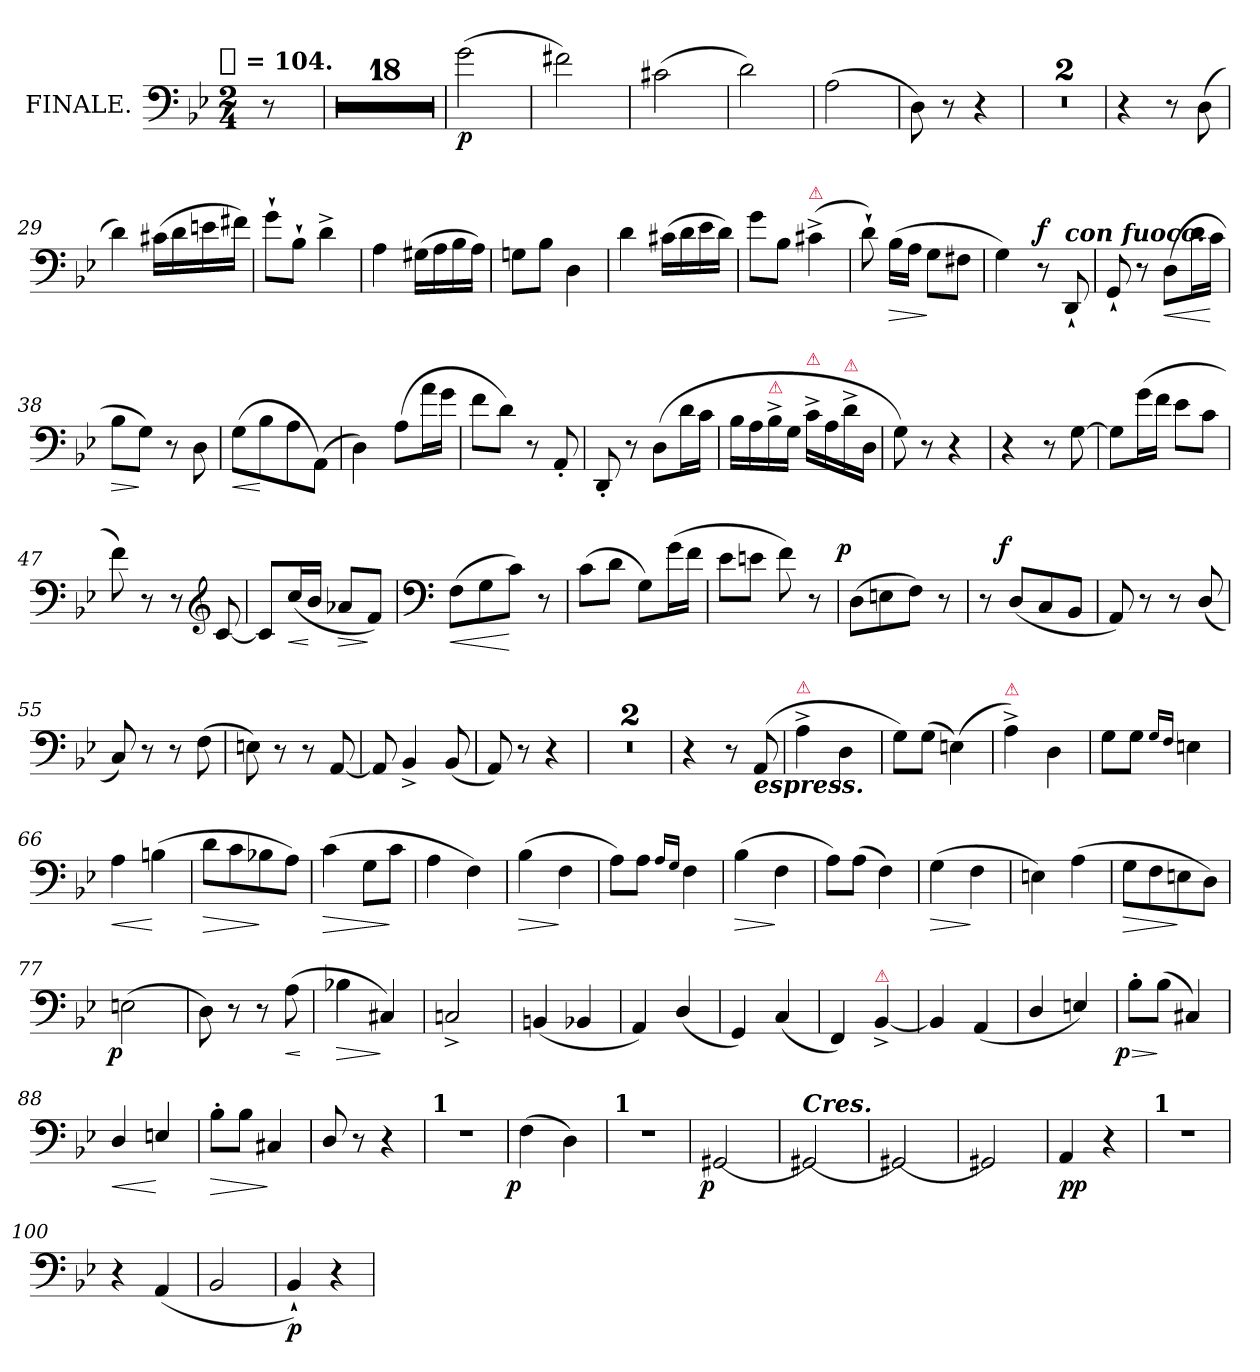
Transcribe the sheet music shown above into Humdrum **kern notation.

**kern	**dynam
*part1	*part1
*staff1	*staff1
*I"FINALE.	*
*clefF4	*
*k[b-e-]	*
!!LO:TX:omd:t=[quarter] = 104.
*M2/4	*
*MM104	*
=1	=1
8r	.
=2	=2
2r	.
=3	=3
2r	.
=4	=4
2r	.
=5	=5
2r	.
=6	=6
2r	.
=7	=7
2r	.
=8	=8
2r	.
=9	=9
2r	.
=10	=10
2r	.
=11	=11
2r	.
=12	=12
2r	.
=13	=13
2r	.
=14	=14
2r	.
=15	=15
2r	.
=16	=16
2r	.
=17	=17
2r	.
=18	=18
2r	.
=19	=19
2r	.
=20	=20
(>2g	p
=21	=21
2f#X)	.
=22	=22
(>2c#X	.
=23	=23
2d)	.
=24	=24
(>2A	.
=25	=25
8D)	.
8r	.
4r	.
=26	=26
2rF	.
=27	=27
2rF	.
=28	=28
4r	.
8r	.
(>8D	.
=29	=29
4d)	.
(>16c#XLL	.
16d	.
16en	.
16f#XJJ)	.
=30	=30
8g`>L	.
8B-`>J	.
4d^<	.
=31	=31
4A\	.
(>16G#XLL	.
16A	.
16B-	.
16AJJ)	.
=32	=32
8GnL	.
8B-J	.
4D	.
=33	=33
4d	.
(>16c#XLL	.
16d	.
16e-	.
16dJJ)	.
=34	=34
8gL	.
8B-J	.
!LO:TX:a:color=crimson:t=⚠	!
(>4c#X^<	.
=35	=35
8d`>)	.
!	!LO:HP:b
(>16B-LL	>
16AJJ	.
8GL	]
8F#XJ	.
=36	=36
4G)	.
!	!LO:DY:a
8r	f
!LO:TX:a:Bi:t=con fuoco.	!
8DD`<	.
=37	=37
8GG`<	.
8r	.
!	!LO:HP:b
(>8DL	<
16dL	.
16cJJ	[
=38	=38
!	!LO:HP:b
8B-\L	>
8GJ)	]
8r	.
8D	.
=39	=39
!	!LO:HP:b
(>8GL	<
8B-	[
8A	.
(>8AAJ)	.
=40	=40
4D\)	.
(>8AL	.
16aL	.
16gJJ	.
=41	=41
8fL	.
8dJ)	.
8r	.
8AA'<	.
=42	=42
8DD'<	.
8r	.
(>8DL	.
16dL	.
16cJJ	.
=43	=43
16B-LL	.
16A	.
!LO:TX:a:color=crimson:t=⚠	!
16B-^<	.
16GJJ	.
!LO:TX:a:color=crimson:t=⚠	!
16c^<LL	.
16A	.
!LO:TX:a:color=crimson:t=⚠	!
16d^<	.
16DJJ	.
=44	=44
8G)	.
8r	.
4r	.
=45	=45
4r	.
8r	.
[8G	.
=46	=46
8GL]	.
(>16gL	.
16fJJ	.
8e-L	.
8cJ	.
=47	=47
8f)	.
8r	.
8r	.
*clefG2	*
[8c	.
=48	=48
8cL]	.
!	!LO:HP:b
(<16ccL	<
16b-JJ	[
!	!LO:HP:b
8a-XL	>
8fJ)	]
=49	=49
*clefF4	*
!	!LO:HP:b
(>8FL	<
8G	.
8cJ)	[
8r	.
=50	=50
(>8cL	.
8dJ	.
8G\L)	.
(>16gL	.
16fJJ	.
=51	=51
8e-L	.
8enJ	.
8f\)	.
8r	.
=52	=52
!	!LO:DY:a:rj
(>8DL	p
8En	.
8FJ)	.
8r	.
=53	=53
8r	.
!	!LO:DY:a:rj
(<8D/L	f
8C	.
8BB-J	.
=54	=54
8AA)	.
8r	.
8r	.
(<8D/	.
=55	=55
8C/)	.
8r	.
8r	.
(>8F	.
=56	=56
8En)	.
8r	.
8r	.
[8AA	.
=57	=57
8AA]	.
4BB-^<	.
(<8BB-	.
=58	=58
8AA)	.
8r	.
4r	.
=59	=59
2rF	.
=60	=60
2rF	.
=61	=61
4r	.
8r	.
!LO:TX:b:Bi:t=espress.	!
(>8AA	.
=62	=62
!LO:TX:a:color=crimson:t=⚠	!
4A^<	.
4D	.
=63	=63
8GL)	.
(>8GJ	.
(>4En)	.
=64	=64
!LO:TX:a:color=crimson:t=⚠	!
4A^<)	.
4D	.
=65	=65
8GL	.
8GJ	.
16qqG/LL	.
16qqF/JJ	.
4En\	.
=66	=66
!	!LO:HP:b
4A	<
(>4Bn	[
=67	=67
!	!LO:HP:b
8dL	>
8c	.
8B-X	]
8AJ)	.
=68	=68
!	!LO:HP:b
(>4c	>
8GL	.
8cJ	]
=69	=69
4A	.
4F)	.
=70	=70
!	!LO:HP:b
(>4B-	>
4F	]
=71	=71
8AL)	.
8AJ	.
16qqA/LL	.
16qqG/JJ	.
4F	.
=72	=72
!	!LO:HP:b
(>4B-	>
4F	]
=73	=73
8AL)	.
(>8AJ	.
4F)	.
=74	=74
!	!LO:HP:b
(>4G	>
4F	]
=75	=75
4En)	.
(>4A	.
=76	=76
!	!LO:HP:b
8GL	>
8F	.
8En	]
8DJ)	.
=77	=77
!	!LO:DY:rj
(>2En	p
=78	=78
8D)	.
8r	.
8r	.
!	!LO:HP:b
(>8A	<
.	[
=79	=79
!	!LO:HP:b
4B-X	>
4C#X)	]
=80	=80
2Cn^<	.
=81	=81
(<4BBn	.
4BB-X	.
=82	=82
4AA)	.
(<4D/	.
=83	=83
4GG)	.
(<4C	.
=84	=84
4FF)	.
!LO:TX:a:color=crimson:t=⚠	!
[4BB-^>	.
=85	=85
4BB-]	.
(<4AA	.
=86	=86
4D/	.
4En/)	.
=87	=87
!	!LO:HP:b
!	!LO:DY:n=1:rj
8B-'>L	> p
(>8B-J	]
4C#X)	.
=88	=88
!	!LO:HP:b
4D/	<
4En/	[
=89	=89
!	!LO:HP:b
8B-'L	>
8B-J	.
4C#X	]
=90	=90
8D/	.
8r	.
4r	.
=91	=91
!LO:TX:a:B:t=1	!
2rF	.
=92	=92
!	!LO:DY:rj
(>4F	p
4D)	.
=93	=93
!LO:TX:a:B:t=1	!
2rF	.
=94	=94
!	!LO:DY:rj
[<2GG#X	p
=95	=95
!LO:TX:Bi:t=Cres.	!
2GG#X_<	.
=96	=96
2GG#X_	.
=97	=97
2GG#X]	.
=98	=98
4AA	pp
4r	.
=99	=99
!LO:TX:a:B:t=1	!
2rF	.
=100	=100
4r	.
(<4AA	.
=101	=101
2BB-	.
=102	=102
4BB-`<)	p
4r	.
=	=
*-	*-
